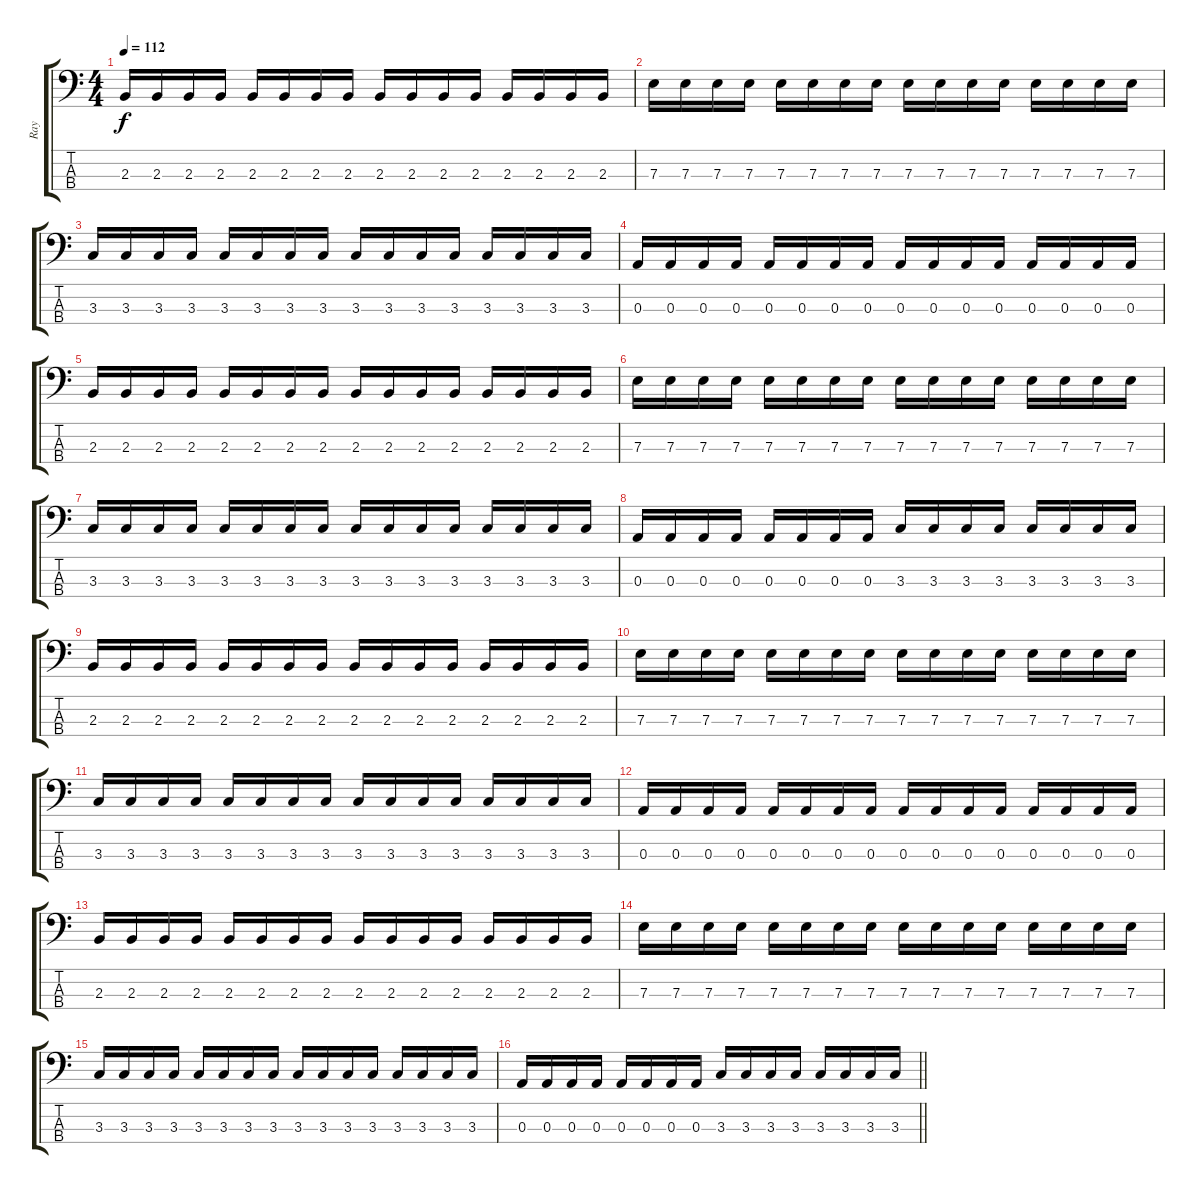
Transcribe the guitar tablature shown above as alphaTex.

\track ("Ray" "Ray") {instrument electricbassfinger}
\staff {score tabs}
\tuning (G2 D2 A1 E1) {hide}
\ts (4 4)
\tempo 112
\clef f4
\ks c
2.3.16{dy f} 2.3.16 2.3.16 2.3.16 2.3.16 2.3.16 2.3.16 2.3.16 2.3.16 2.3.16 2.3.16 2.3.16 2.3.16 2.3.16 2.3.16 2.3.16 |
7.3.16 7.3.16 7.3.16 7.3.16 7.3.16 7.3.16 7.3.16 7.3.16 7.3.16 7.3.16 7.3.16 7.3.16 7.3.16 7.3.16 7.3.16 7.3.16 |
3.3.16 3.3.16 3.3.16 3.3.16 3.3.16 3.3.16 3.3.16 3.3.16 3.3.16 3.3.16 3.3.16 3.3.16 3.3.16 3.3.16 3.3.16 3.3.16 |
0.3.16 0.3.16 0.3.16 0.3.16 0.3.16 0.3.16 0.3.16 0.3.16 0.3.16 0.3.16 0.3.16 0.3.16 0.3.16 0.3.16 0.3.16 0.3.16 |
2.3.16 2.3.16 2.3.16 2.3.16 2.3.16 2.3.16 2.3.16 2.3.16 2.3.16 2.3.16 2.3.16 2.3.16 2.3.16 2.3.16 2.3.16 2.3.16 |
7.3.16 7.3.16 7.3.16 7.3.16 7.3.16 7.3.16 7.3.16 7.3.16 7.3.16 7.3.16 7.3.16 7.3.16 7.3.16 7.3.16 7.3.16 7.3.16 |
3.3.16 3.3.16 3.3.16 3.3.16 3.3.16 3.3.16 3.3.16 3.3.16 3.3.16 3.3.16 3.3.16 3.3.16 3.3.16 3.3.16 3.3.16 3.3.16 |
0.3.16 0.3.16 0.3.16 0.3.16 0.3.16 0.3.16 0.3.16 0.3.16 3.3.16 3.3.16 3.3.16 3.3.16 3.3.16 3.3.16 3.3.16 3.3.16 |
2.3.16 2.3.16 2.3.16 2.3.16 2.3.16 2.3.16 2.3.16 2.3.16 2.3.16 2.3.16 2.3.16 2.3.16 2.3.16 2.3.16 2.3.16 2.3.16 |
7.3.16 7.3.16 7.3.16 7.3.16 7.3.16 7.3.16 7.3.16 7.3.16 7.3.16 7.3.16 7.3.16 7.3.16 7.3.16 7.3.16 7.3.16 7.3.16 |
3.3.16 3.3.16 3.3.16 3.3.16 3.3.16 3.3.16 3.3.16 3.3.16 3.3.16 3.3.16 3.3.16 3.3.16 3.3.16 3.3.16 3.3.16 3.3.16 |
0.3.16 0.3.16 0.3.16 0.3.16 0.3.16 0.3.16 0.3.16 0.3.16 0.3.16 0.3.16 0.3.16 0.3.16 0.3.16 0.3.16 0.3.16 0.3.16 |
2.3.16 2.3.16 2.3.16 2.3.16 2.3.16 2.3.16 2.3.16 2.3.16 2.3.16 2.3.16 2.3.16 2.3.16 2.3.16 2.3.16 2.3.16 2.3.16 |
7.3.16 7.3.16 7.3.16 7.3.16 7.3.16 7.3.16 7.3.16 7.3.16 7.3.16 7.3.16 7.3.16 7.3.16 7.3.16 7.3.16 7.3.16 7.3.16 |
3.3.16 3.3.16 3.3.16 3.3.16 3.3.16 3.3.16 3.3.16 3.3.16 3.3.16 3.3.16 3.3.16 3.3.16 3.3.16 3.3.16 3.3.16 3.3.16 |
\barLineRight lightlight
0.3.16 0.3.16 0.3.16 0.3.16 0.3.16 0.3.16 0.3.16 0.3.16 3.3.16 3.3.16 3.3.16 3.3.16 3.3.16 3.3.16 3.3.16 3.3.16
